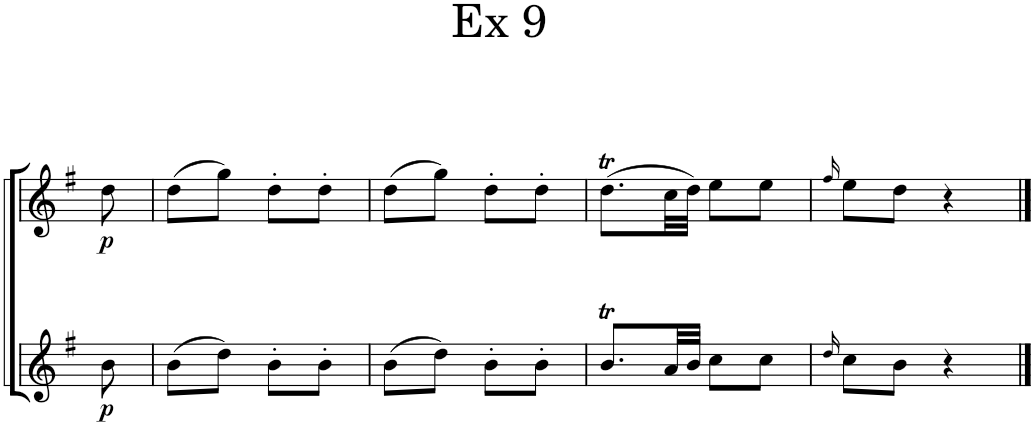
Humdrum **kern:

**kern	**dynam	**kern	**dynam
*part2	*part2	*part1	*part1
*staff2	*staff2	*staff1	*staff1
*I"Flute 2	*	*I"Flute 1	*
*I'Fl	*	*I'Fl	*
*clefG2	*	*clefG2	*
*k[f#]	*	*k[f#]	*
*M2/4	*	*M2/4	*
=	=	=	=
!	!LO:DY:b	!	!LO:DY:b
8b\	p	8dd\	p
=1	=1	=1	=1
(8b\L	.	(8dd\L	.
8dd\J)	.	8gg\J)	.
8b'\L	.	8dd'\L	.
8b'\J	.	8dd'\J	.
=2	=2	=2	=2
(8b\L	.	(8dd\L	.
8dd\J)	.	8gg\J)	.
8b'\L	.	8dd'\L	.
8b'\J	.	8dd'\J	.
=3	=3	=3	=3
8.bt/L	.	(8.ddT\L	.
32a/LL	.	32cc\LL	.
32b/JJJ	.	32dd\JJJ)	.
8cc\L	.	8ee\L	.
8cc\J	.	8ee\J	.
=4	=4	=4	=4
16qdd/	.	16qff#/	.
8cc\L	.	8ee\L	.
8b\J	.	8dd\J	.
4r	.	4r	.
==	==	==	==
*-	*-	*-	*-
